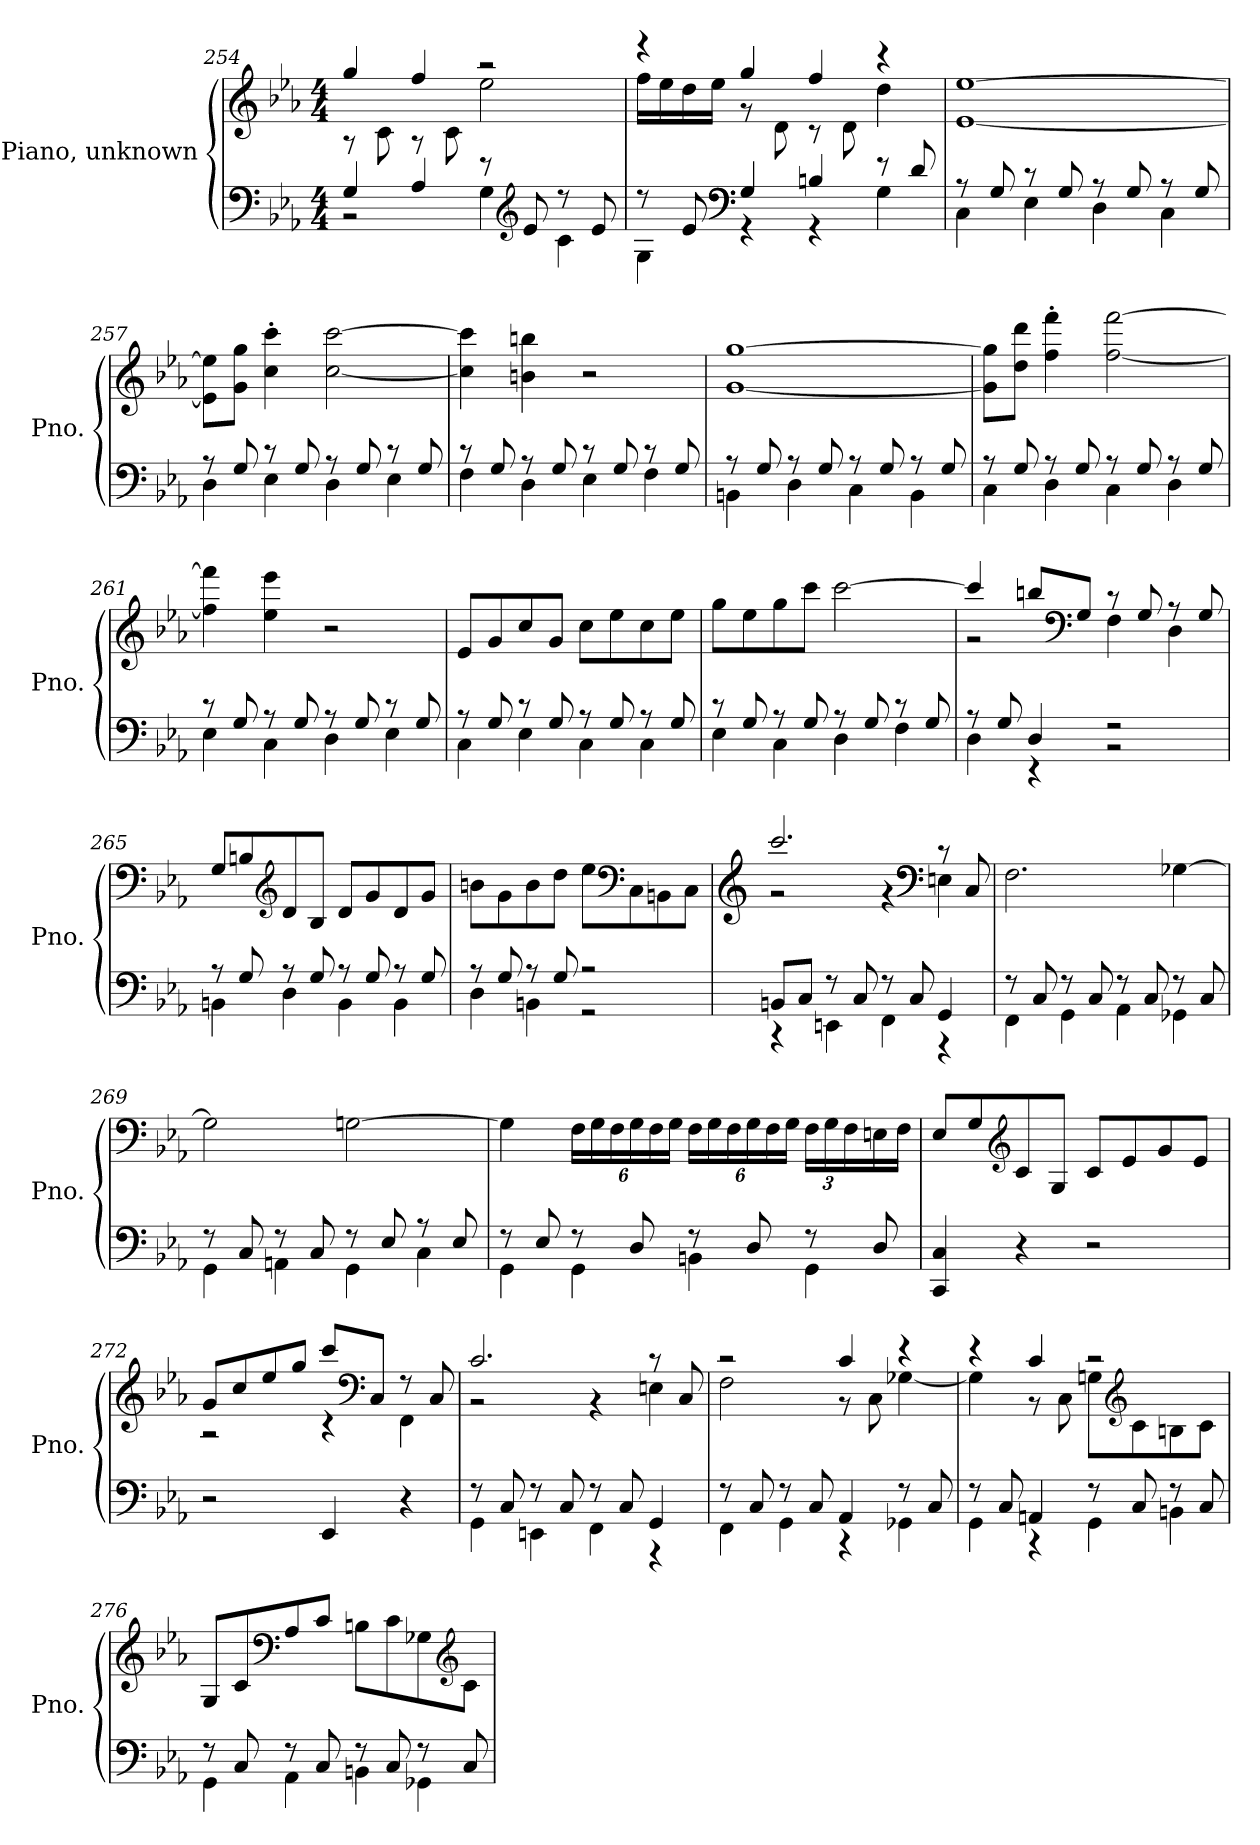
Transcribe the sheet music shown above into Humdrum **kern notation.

**kern	**kern
*part1	*part1
*staff2	*staff1
*I"Piano, unknown	*
*I'Pno.	*
*clefF4	*clefG2
*k[b-e-a-]	*k[b-e-a-]
*M4/4	*M4/4
=254	=254
*^	*^
4G/	2r	4gg/	8r
.	.	.	8c\
4A-/	.	4ff/	8r
.	.	.	8c\
8r	4G\	2r	2ee-\
*clefG2	*	*	*
8e-/	.	.	.
8r	4c\	.	.
8e-/	.	.	.
=255	=255	=255	=255
8r	4G\	4r	16ff\LL
.	.	.	16ee-\
8e-/	.	.	16dd\
.	.	.	16ee-\JJ
*clefF4	*	*	*
4G/	4r	4gg/	8r
.	.	.	8d\
4Bn/	4r	4ff/	8r
.	.	.	8d\
8r	4G\	4r	4dd\
8d/	.	.	.
*	*	*v	*v
!!LO:LB:g=z
=256	=256	=256
8r	4C\	[1e- [1ee-
8G/	.	.
8r	4E-\	.
8G/	.	.
8r	4D\	.
8G/	.	.
8r	4C\	.
8G/	.	.
=257	=257	=257
8r	4D\	8e-\] 8ee-\]L
8G/	.	8g\ 8gg\J
8r	4E-\	4cc\' 4ccc\'
8G/	.	.
8r	4D\	[2cc\ [2ccc\
8G/	.	.
8r	4E-\	.
8G/	.	.
=258	=258	=258
8r	4F\	4cc\] 4ccc\]
8G/	.	.
8r	4D\	4bn\ 4bbn\
8G/	.	.
8r	4E-\	2r
8G/	.	.
8r	4F\	.
8G/	.	.
=259	=259	=259
8r	4BBn\	[1g [1gg
8G/	.	.
8r	4D\	.
8G/	.	.
8r	4C\	.
8G/	.	.
8r	4BB\	.
8G/	.	.
!!LO:LB:g=z
=260	=260	=260
8r	4C\	8g\] 8gg\]L
8G/	.	8dd\ 8ddd\J
8r	4D\	4ff\' 4fff\'
8G/	.	.
8r	4C\	[2ff\ [2fff\
8G/	.	.
8r	4D\	.
8G/	.	.
=261	=261	=261
8r	4E-\	4ff\] 4fff\]
8G/	.	.
8r	4C\	4ee-\ 4eee-\
8G/	.	.
8r	4D\	2r
8G/	.	.
8r	4E-\	.
8G/	.	.
=262	=262	=262
8r	4C\	8e-/L
8G/	.	8g/
8r	4E-\	8cc/
8G/	.	8g/J
8r	4C\	8cc\L
8G/	.	8ee-\
8r	4C\	8cc\
8G/	.	8ee-\J
=263	=263	=263
8r	4E-\	8gg\L
8G/	.	8ee-\
8r	4C\	8gg\
8G/	.	8ccc\J
8r	4D\	[2ccc\
8G/	.	.
8r	4F\	.
8G/	.	.
!!LO:PB:g=z
=264	=264	=264
*	*	*^
8r	4D\	4ccc/]	2r
8G/	.	.	.
4D/	4r	8bbn/L	.
*	*	*clefF4	*
.	.	8G/J	.
2r	2r	8r	4F\
.	.	8G/	.
.	.	8r	4D\
.	.	8G/	.
*	*	*v	*v
=265	=265	=265
8r	4BBn\	8G/L
8G/	.	8Bn/
*	*	*clefG2
8r	4D\	8d/
8G/	.	8B/J
8r	4BB\	8d/L
8G/	.	8g/
8r	4BB\	8d/
8G/	.	8g/J
=266	=266	=266
8r	4D\	8bn\L
8G/	.	8g\
8r	4BBn\	8b\
8G/	.	8dd\J
2r	2r	8ee-\L
*	*	*clefF4
.	.	8C\
.	.	8BBn\
.	.	8C\J
!!LO:LB:g=z
=267	=267	=267
*	*	*clefG2
*	*	*^
8BBn/L	4r	2.ccc/	2r
8C/J	.	.	.
8r	4EEn\	.	.
8C/	.	.	.
8r	4FF\	.	4r
8C/	.	.	.
*	*	*clefF4	*
4GG/	4r	8r	4En\
.	.	8C/	.
*	*	*v	*v
=268	=268	=268
8r	4FF\	2.F\
8C/	.	.
8r	4GG\	.
8C/	.	.
8r	4AA-\	.
8C/	.	.
8r	4GG-X\	[4G-X\
8C/	.	.
=269	=269	=269
8r	4GG\	2G-\]
8C/	.	.
8r	4AAn\	.
8C/	.	.
8r	4GG\	[2Gn\
8E-/	.	.
8r	4C\	.
8E-/	.	.
!!LO:LB:g=z
=270	=270	=270
8r	4GG\	4G\]
8E-/	.	.
*	*	*Xbrackettup
8r	4GG\	24F\LL
.	.	24G\
.	.	24F\
8D/	.	24G\
.	.	24F\
.	.	24G\JJ
8r	4BBn\	24F\LL
.	.	24G\
.	.	24F\
8D/	.	24G\
.	.	24F\
.	.	24G\JJ
8r	4GG\	24F\LL
.	.	24G\
.	.	24F\
8D/	.	16En\
.	.	16F\JJ
*v	*v	*
=271	=271
4CC/ 4C/	8E-/L
.	8G/
*	*clefG2
4r	8c/
.	8G/J
2r	8c/L
.	8e-/
.	8g/
.	8e-/J
=272	=272
*	*^
2r	8g/L	2r
.	8cc/	.
.	8ee-/	.
.	8gg/J	.
4EE-/	8ccc/L	4r
*	*clefF4	*
.	8C/J	.
4r	8r	4FF\
.	8C/	.
!!LO:LB:g=z	!!
=273	=273	=273
*^	*	*
8r	4GG\	2.c/	2r
8C/	.	.	.
8r	4EEn\	.	.
8C/	.	.	.
8r	4FF\	.	4r
8C/	.	.	.
4GG/	4r	8r	4En\
.	.	8C/	.
=274	=274	=274	=274
8r	4FF\	2r	2F\
8C/	.	.	.
8r	4GG\	.	.
8C/	.	.	.
4AA-/	4r	4c/	8r
.	.	.	8C\
8r	4GG-X\	4r	[4G-X\
8C/	.	.	.
=275	=275	=275	=275
8r	4GG\	4r	4G-\]
8C/	.	.	.
4AAn/	4r	4c/	8r
.	.	.	8C\
8r	4GG\	2r	8Gn\L
*	*	*clefG2	*
8C/	.	.	8c\
8r	4BBn\	.	8Bn\
8C/	.	.	8c\J
*	*	*v	*v
!!LO:LB:g=z
=276	=276	=276
8r	4GG\	8G/L
8C/	.	8c/
*	*	*clefF4
8r	4AA-\	8A-/
8C/	.	8c/J
8r	4BBn\	8Bn\L
8C/	.	8c\
8r	4GG-X\	8G-X\
*	*	*clefG2
8C/	.	8c\J
*v	*v	*
=	=
*-	*-
